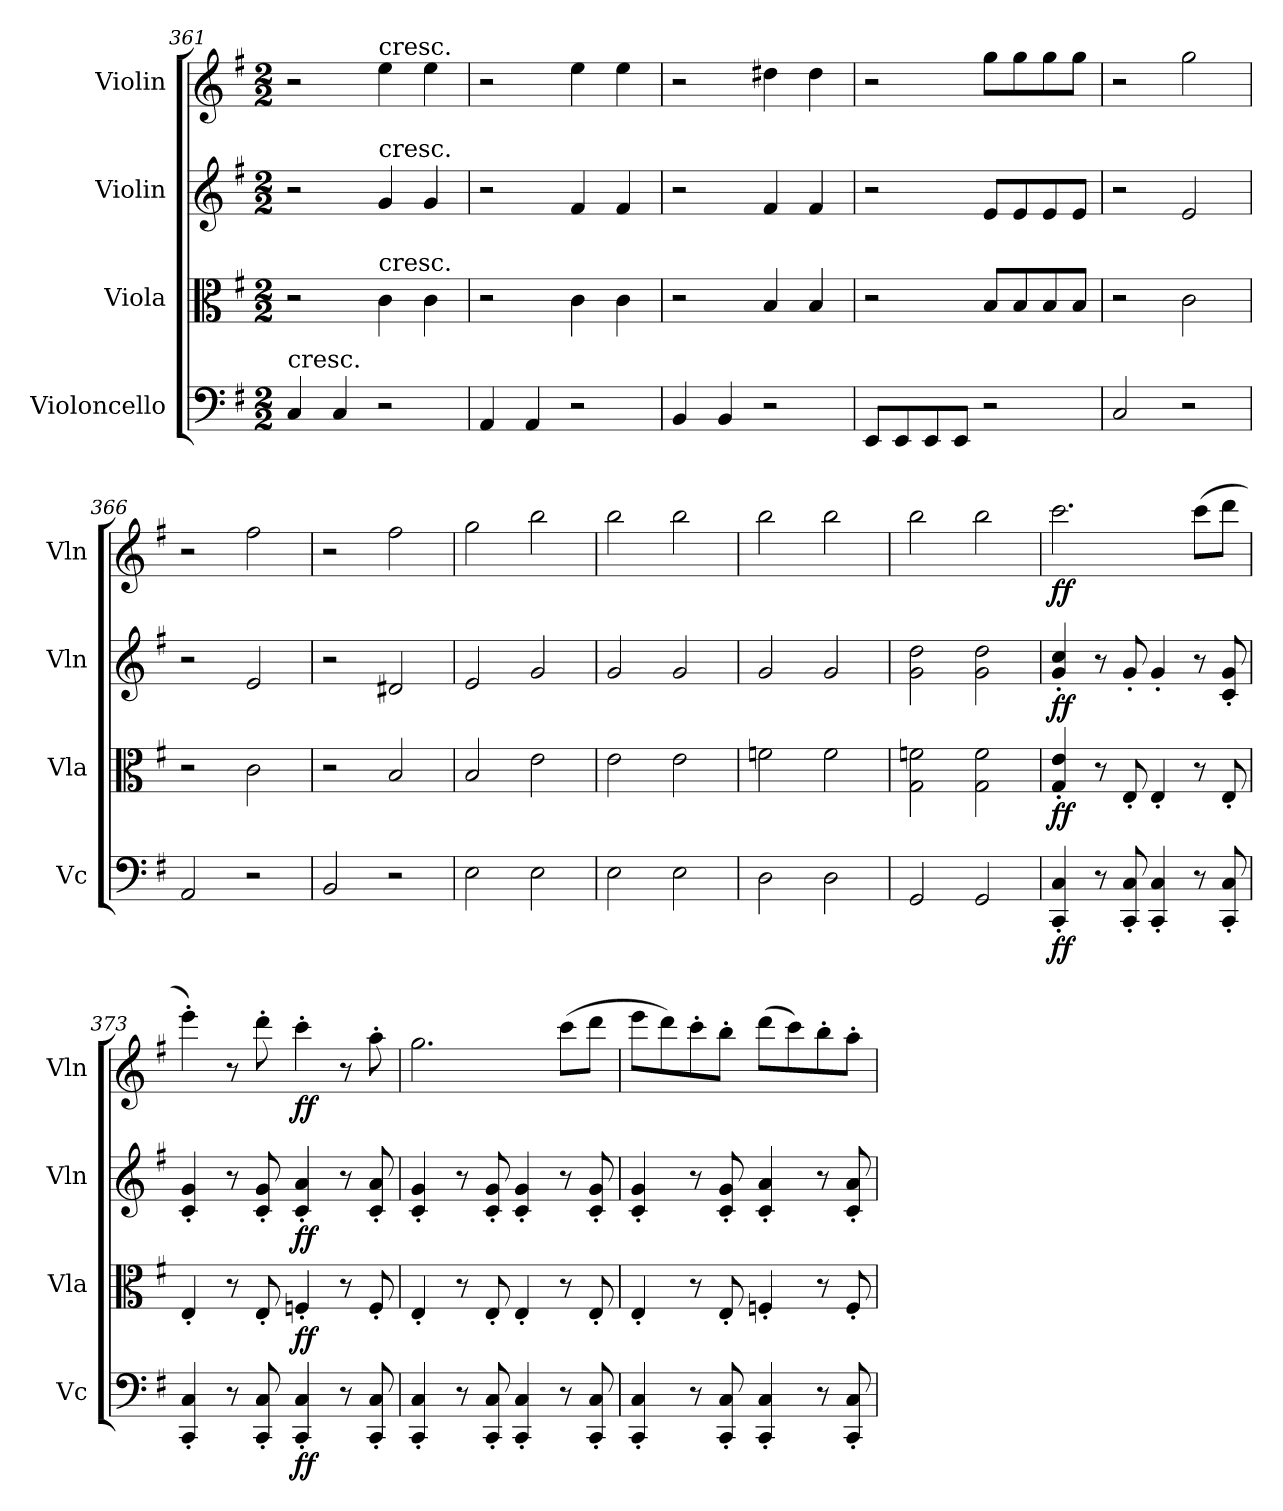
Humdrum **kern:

**kern	**dynam	**kern	**dynam	**kern	**dynam	**kern	**dynam
*part4	*part4	*part3	*part3	*part2	*part2	*part1	*part1
*staff4	*staff4	*staff3	*staff3	*staff2	*staff2	*staff1	*staff1
*I"Violoncello	*	*I"Viola	*	*I"Violin	*	*I"Violin	*
*I'Vc	*	*I'Vla	*	*I'Vln	*	*I'Vln	*
*clefF4	*	*clefC3	*	*clefG2	*	*clefG2	*
*k[f#]	*	*k[f#]	*	*k[f#]	*	*k[f#]	*
*e:	*	*e:	*	*e:	*	*e:	*
*M2/2	*	*M2/2	*	*M2/2	*	*M2/2	*
=361	=361	=361	=361	=361	=361	=361	=361
!LO:TX:t=cresc.	!	!	!	!	!	!	!
4C/	.	2r	.	2r	.	2r	.
4C/	.	.	.	.	.	.	.
!	!	!	!	!	!	!LO:TX:t=cresc.	!
!	!	!	!	!LO:TX:t=cresc.	!	!	!
!	!	!LO:TX:t=cresc.	!	!	!	!	!
2r	.	4c\	.	4g/	.	4ee\	.
.	.	4c\	.	4g/	.	4ee\	.
=362	=362	=362	=362	=362	=362	=362	=362
4AA/	.	2r	.	2r	.	2r	.
4AA/	.	.	.	.	.	.	.
2r	.	4c\	.	4f#/	.	4ee\	.
.	.	4c\	.	4f#/	.	4ee\	.
=363	=363	=363	=363	=363	=363	=363	=363
4BB/	.	2r	.	2r	.	2r	.
4BB/	.	.	.	.	.	.	.
2r	.	4B/	.	4f#/	.	4dd#X\	.
.	.	4B/	.	4f#/	.	4dd#\	.
=364	=364	=364	=364	=364	=364	=364	=364
8EE/L	.	2r	.	2r	.	2r	.
8EE/	.	.	.	.	.	.	.
8EE/	.	.	.	.	.	.	.
8EE/J	.	.	.	.	.	.	.
2r	.	8B/L	.	8e/L	.	8gg\L	.
.	.	8B/	.	8e/	.	8gg\	.
.	.	8B/	.	8e/	.	8gg\	.
.	.	8B/J	.	8e/J	.	8gg\J	.
=365	=365	=365	=365	=365	=365	=365	=365
2C/	.	2r	.	2r	.	2r	.
2r	.	2c\	.	2e/	.	2gg\	.
=366	=366	=366	=366	=366	=366	=366	=366
2AA/	.	2r	.	2r	.	2r	.
2r	.	2c\	.	2e/	.	2ff#\	.
=367	=367	=367	=367	=367	=367	=367	=367
2BB/	.	2r	.	2r	.	2r	.
2r	.	2B/	.	2d#X/	.	2ff#\	.
=368	=368	=368	=368	=368	=368	=368	=368
2E\	.	2B/	.	2e/	.	2gg\	.
2E\	.	2e\	.	2g/	.	2bb\	.
=369	=369	=369	=369	=369	=369	=369	=369
2E\	.	2e\	.	2g/	.	2bb\	.
2E\	.	2e\	.	2g/	.	2bb\	.
=370	=370	=370	=370	=370	=370	=370	=370
2D\	.	2fn\	.	2g/	.	2bb\	.
2D\	.	2f\	.	2g/	.	2bb\	.
=371	=371	=371	=371	=371	=371	=371	=371
2GG/	.	2G\ 2fn\	.	2g\ 2dd\	.	2bb\	.
2GG/	.	2G\ 2f\	.	2g\ 2dd\	.	2bb\	.
=372	=372	=372	=372	=372	=372	=372	=372
4CC'/ 4C'/	ff	4G'/ 4e'/	ff	4g'/ 4cc'/	ff	2.ccc\	ff
8r	.	8r	.	8r	.	.	.
8CC'/ 8C'/	.	8E'/	.	8g'/	.	.	.
4CC'/ 4C'/	.	4E'/	.	4g'/	.	.	.
8r	.	8r	.	8r	.	(8ccc\L	.
8CC'/ 8C'/	.	8E'/	.	8c'/ 8g'/	.	8ddd\J	.
=373	=373	=373	=373	=373	=373	=373	=373
4CC'/ 4C'/	.	4E'/	.	4c'/ 4g'/	.	4eee'\)	.
8r	.	8r	.	8r	.	8r	.
8CC'/ 8C'/	.	8E'/	.	8c'/ 8g'/	.	8ddd'\	.
4CC'/ 4C'/	ff	4Fn'/	ff	4c'/ 4a'/	ff	4ccc'\	ff
8r	.	8r	.	8r	.	8r	.
8CC'/ 8C'/	.	8F'/	.	8c'/ 8a'/	.	8aa'\	.
=374	=374	=374	=374	=374	=374	=374	=374
4CC'/ 4C'/	.	4E'/	.	4c'/ 4g'/	.	2.gg\	.
8r	.	8r	.	8r	.	.	.
8CC'/ 8C'/	.	8E'/	.	8c'/ 8g'/	.	.	.
4CC'/ 4C'/	.	4E'/	.	4c'/ 4g'/	.	.	.
8r	.	8r	.	8r	.	(8ccc\L	.
8CC'/ 8C'/	.	8E'/	.	8c'/ 8g'/	.	8ddd\J	.
=375	=375	=375	=375	=375	=375	=375	=375
4CC'/ 4C'/	.	4E'/	.	4c'/ 4g'/	.	8eee\L	.
.	.	.	.	.	.	8ddd\)	.
8r	.	8r	.	8r	.	8ccc'\	.
8CC'/ 8C'/	.	8E'/	.	8c'/ 8g'/	.	8bb'\J	.
4CC'/ 4C'/	.	4Fn'/	.	4c'/ 4a'/	.	(8ddd\L	.
.	.	.	.	.	.	8ccc\)	.
8r	.	8r	.	8r	.	8bb'\	.
8CC'/ 8C'/	.	8F'/	.	8c'/ 8a'/	.	8aa'\J	.
=	=	=	=	=	=	=	=
*-	*-	*-	*-	*-	*-	*-	*-
